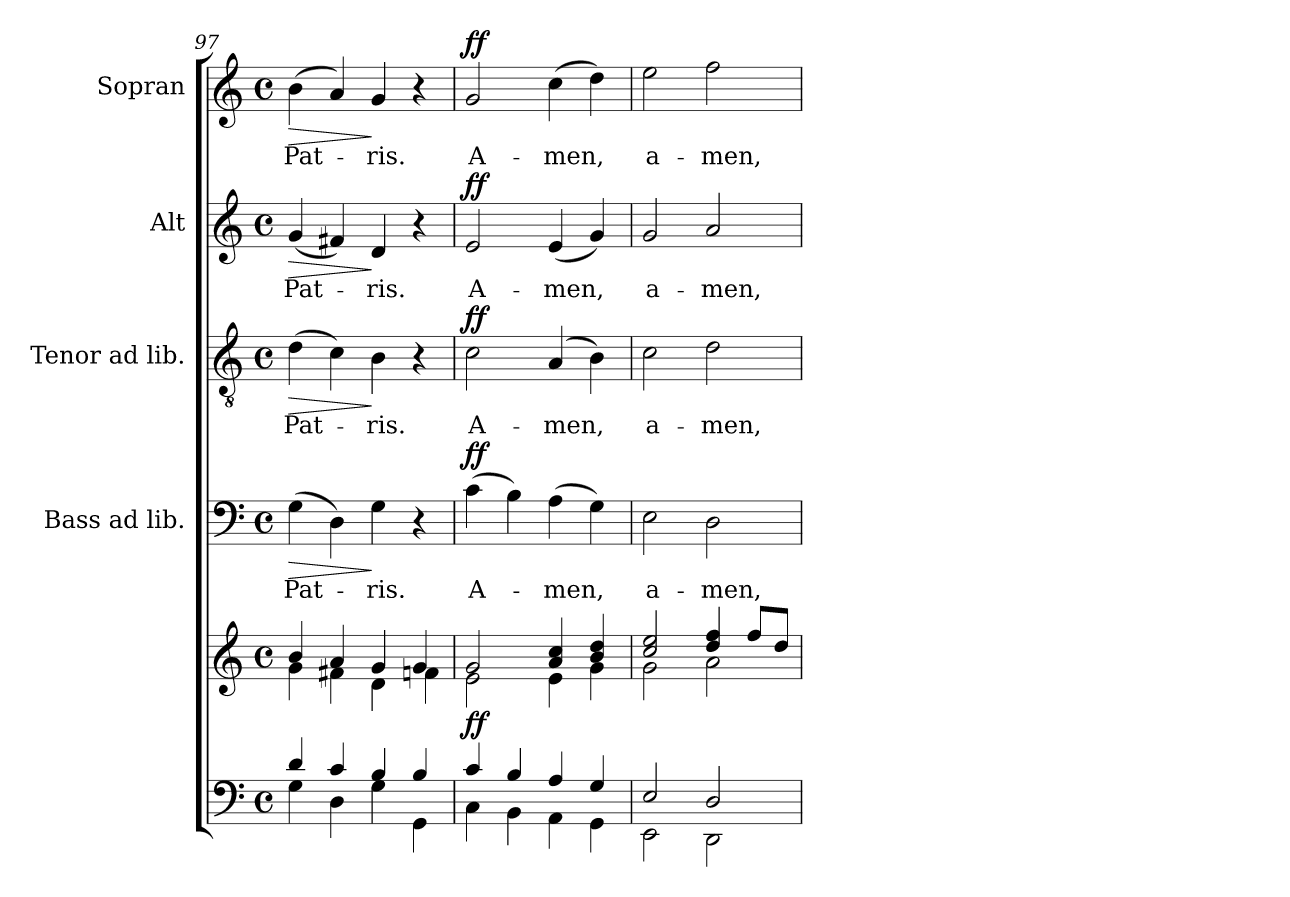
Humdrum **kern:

**kern	**kern	**dynam	**kern	**text	**dynam	**kern	**text	**dynam	**kern	**text	**dynam	**kern	**text	**dynam
*part5	*part5	*part5	*part4	*part4	*part4	*part3	*part3	*part3	*part2	*part2	*part2	*part1	*part1	*part1
*staff6	*staff5	*staff5/6	*staff4	*staff4	*staff4	*staff3	*staff3	*staff3	*staff2	*staff2	*staff2	*staff1	*staff1	*staff1
*	*	*	*I"Bass ad lib.	*	*	*I"Tenor ad lib.	*	*	*I"Alt	*	*	*I"Sopran	*	*
*	*	*	*I'B.	*	*	*I'T.	*	*	*I'A.	*	*	*I'S.	*	*
*clefF4	*clefG2	*	*clefF4	*	*	*clefGv2	*	*	*clefG2	*	*	*clefG2	*	*
*k[]	*k[]	*	*k[]	*	*	*k[]	*	*	*k[]	*	*	*k[]	*	*
*C:	*C:	*	*C:	*	*	*C:	*	*	*C:	*	*	*C:	*	*
*M4/4	*M4/4	*	*M4/4	*	*	*M4/4	*	*	*M4/4	*	*	*M4/4	*	*
*met(c)	*met(c)	*	*met(c)	*	*	*met(c)	*	*	*met(c)	*	*	*met(c)	*	*
=97	=97	=97	=97	=97	=97	=97	=97	=97	=97	=97	=97	=97	=97	=97
*^	*^	*	*	*	*	*	*	*	*	*	*	*	*	*
!	!	!	!	!	!	!LO:LY:b	!LO:HP:b	!	!LO:LY:b	!LO:HP:b	!	!LO:LY:b	!LO:HP:b	!	!LO:LY:b	!LO:HP:b
4d/	4G\	4b/	4g\	.	(>4G\	Pat-	>	(>4d\	Pat-	>	(<4g/	Pat-	>	(>4b\	Pat-	>
4c/	4D\	4a/	4f#X\	.	4D\)	.	.	4c\)	.	.	4f#X/)	.	.	4a/)	.	.
!	!	!	!	!	!	!LO:LY:b	!	!	!LO:LY:b	!	!	!LO:LY:b	!	!	!LO:LY:b	!
4B/	4G\	4g/	4d\	.	4G\	-ris.	]	4B\	-ris.	]	4d/	-ris.	]	4g/	-ris.	]
4B/	4GG\	4g/	4fn\	.	4r	.	.	4r	.	.	4r	.	.	4r	.	.
=98	=98	=98	=98	=98	=98	=98	=98	=98	=98	=98	=98	=98	=98	=98	=98	=98
!	!	!	!	!LO:DY:b	!	!LO:LY:b	!LO:DY:a	!	!LO:LY:b	!LO:DY:a	!	!LO:LY:b	!LO:DY:a	!	!LO:LY:b	!LO:DY:a
4c/	4C\	2g/	2e\	ff	(>4c\	A-	ff	2c\	A-	ff	2e/	A-	ff	2g/	A-	ff
4B/	4BB\	.	.	.	4B\)	.	.	.	.	.	.	.	.	.	.	.
!	!	!	!	!	!	!LO:LY:b	!	!	!LO:LY:b	!	!	!LO:LY:b	!	!	!LO:LY:b	!
4A/	4AA\	4a/ 4cc/	4e\	.	(>4A\	-men,	.	(4A/	-men,	.	(<4e/	-men,	.	(>4cc\	-men,	.
4G/	4GG\	4b/ 4dd/	4g\	.	4G\)	.	.	4B\)	.	.	4g/)	.	.	4dd\)	.	.
=99	=99	=99	=99	=99	=99	=99	=99	=99	=99	=99	=99	=99	=99	=99	=99	=99
!	!	!	!	!	!	!LO:LY:b	!	!	!LO:LY:b	!	!	!LO:LY:b	!	!	!LO:LY:b	!
2E/	2EE\	2cc/ 2ee/	2g\	.	2E\	a-	.	2c\	a-	.	2g/	a-	.	2ee\	a-	.
!	!	!	!	!	!	!LO:LY:b	!	!	!LO:LY:b	!	!	!LO:LY:b	!	!	!LO:LY:b	!
2D/	2DD\	4dd/ 4ff/	2a\	.	2D\	-men,	.	2d\	-men,	.	2a/	-men,	.	2ff\	-men,	.
.	.	8ff/L	.	.	.	.	.	.	.	.	.	.	.	.	.	.
.	.	8dd/J	.	.	.	.	.	.	.	.	.	.	.	.	.	.
*v	*v	*	*	*	*	*	*	*	*	*	*	*	*	*	*	*
*	*v	*v	*	*	*	*	*	*	*	*	*	*	*	*	*
=	=	=	=	=	=	=	=	=	=	=	=	=	=	=
*-	*-	*-	*-	*-	*-	*-	*-	*-	*-	*-	*-	*-	*-	*-
